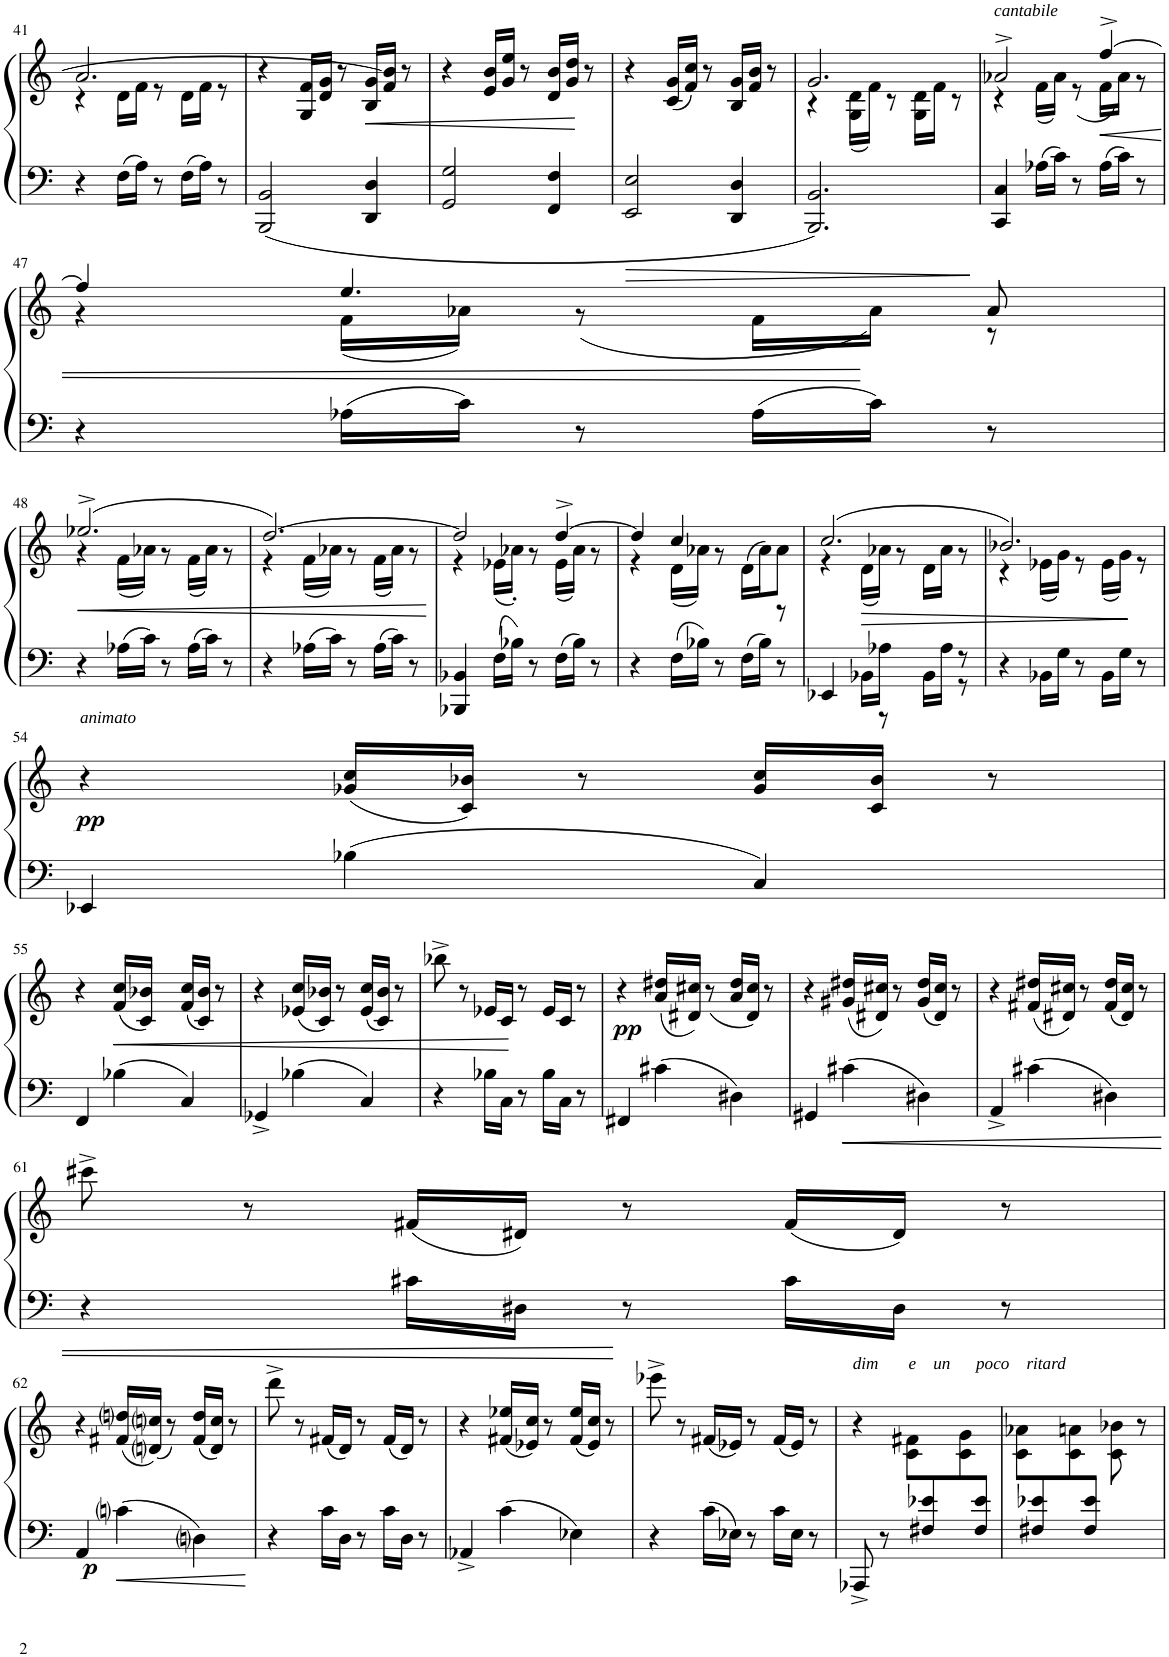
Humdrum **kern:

**kern	**kern	**dynam
*part1	*part1	*part1
*staff2	*staff1	*staff1/2
*I"Midi_1	*	*
!!LO:PB:g=z
*clefF4	*clefG2	*
*k[]	*k[]	*
*M3/4	*M3/4	*
=41	=41	=41
*	*^	*
4r	2.a/	4r	.
16F\LL	.	16d\LL	.
16A\JJ	.	16f\JJ	.
8r	.	8r	.
16F\LL	.	16d\LL	.
16A\JJ	.	16f\JJ	.
8r	.	8r	.
=42	=42	=42	=42
2BBB/ 2BB/	4r	2ryy	.
.	16G/ 16f/LL	.	.
.	16d/ 16g/JJ	.	.
.	8r	.	.
!	!	!	!LO:HP:b
4DD/ 4D/	16B/ 16g/LL	4ryy	<
.	16f/ 16b/]JJ	.	.
.	8r	.	.
=43	=43	=43	=43
2GG/ 2G/	4r	2ryy	.
.	16e/ 16b/LL	.	.
.	16g/ 16ee/JJ	.	.
.	8r	.	.
4FF/ 4F/	16d/ 16b/LL	4ryy	.
.	16g/ 16dd/JJ	.	.
.	8r	.	[
=44	=44	=44	=44
2EE/ 2E/	4r	2ryy	.
.	(16c/ 16g/LL	.	.
.	16f/ 16cc/JJ)	.	.
.	8r	.	.
4DD/ 4D/	16B/ 16g/LL	4ryy	.
.	16f/ 16b/JJ	.	.
.	8r	.	.
=45	=45	=45	=45
2.BBB/ 2.BB/	2.g/	4r	.
.	.	(16G\ 16d\LL	.
.	.	16f\JJ)	.
.	.	8r	.
.	.	16G\ 16d\LL	.
.	.	16f\JJ	.
.	.	8r	.
=46	=46	=46	=46
!	!LO:TX:a:i:t=cantabile	!	!
4CC/ 4C/	2a-X^/	4r	.
16A-X\LL	.	(16f\LL	.
16c\JJ	.	16a-\JJ)	.
8r	.	(8r	.
!	!	!	!LO:HP:b
16A-\LL	[4ff^/	16f\LL	<
16c\JJ	.	16a-\JJ)	.
8r	.	8r	.
!!LO:LB:g=z	!!
=47	=47	=47	=47
4r	4ff/]	4r	.
16A-X\LL	4.ee/	(16f\LL	.
16c\JJ	.	16a-X\JJ)	.
8r	.	(8r	.
16A-\LL	.	16f\LL	.
16c\JJ	.	16a-\JJ)	[
8r	8a-/	8r	.
!!LO:LB:g=z	!!
=48	=48	=48	=48
*^	*	*	*
!	!	!	!	!LO:HP:b
4r	2ryy	(2.ee-X^/	4r	<
16A-X\LL	.	.	(16f\LL	.
16c\JJ	.	.	16a-X\JJ)	.
8r	.	.	8r	.
16A-\LL	4ryy	.	(16f\LL	.
16c\JJ	.	.	16a-\JJ)	.
8r	.	.	8r	.
=49	=49	=49	=49	=49
4r	2ryy	[2.dd/)	4r	.
16A-X\LL	.	.	(16f\LL	.
16c\JJ	.	.	16a-X\JJ)	.
8r	.	.	8r	.
16A-\LL	4ryy	.	(16f\LL	.
16c\JJ	.	.	16a-\JJ)	.
8r	.	.	8r	.
*v	*v	*	*	*
*	*v	*v	*
.	.	[
=50	=50	=50
*^	*^	*
4BBB-X/ 4BB-X/	2ryy	2dd/]	4r	.
16F\LL	.	.	(16e-X\LL	.
16B-X\JJ	.	.	16a-X'\JJ)	.
8r	.	.	8r	.
16F\LL	4ryy	[4dd^/	(16e-\LL	.
16B-\JJ	.	.	16a-\JJ)	.
8r	.	.	8r	.
=51	=51	=51	=51	=51
4r	2ryy	4dd/]	4r	.
16F\LL	.	4cc/	(16d\LL	.
16B-X\JJ	.	.	16a-X\JJ)	.
8r	.	.	8r	.
16F\LL	4ryy	(16d\LL	8ryy	.
16B-\JJ	.	16a-\J)	.	.
8r	.	8a-\J	8r	.
=52	=52	=52	=52	=52
4EE-X/	4ryy	(2.cc/	4r	.
!	!	!	!	!LO:HP:b
16BB-X\LL	16ryy	.	(16d\LL	>
16A-X\JJ	8r	.	16a-X\JJ)	.
8ryy	.	.	8r	.
.	16ryy	.	.	.
16BB-\LL	8ryy	.	16d\LL	.
16A-\JJ	.	.	16a-\JJ	.
8r	8r	.	8r	.
=53	=53	=53	=53	=53
4r	2ryy	2.b-X/)	4r	.
16BB-X\LL	.	.	(16e-X\LL	.
16G\JJ	.	.	16g\JJ)	.
8r	.	.	8r	.
16BB-\LL	4ryy	.	(16e-\LL	.
16G\JJ	.	.	16g\JJ)	.
8r	.	.	8r	]
!!LO:LB:g=z	!!
=54	=54	=54	=54	=54
!	!	!LO:TX:a:i:t=animato	!	!
!	!	!	!	!LO:DY:b
4EE-X/	2ryy	4r	2ryy	pp
4B-X\	.	(16g-X/ 16cc/LL	.	.
.	.	16c/ 16b-X/JJ)	.	.
.	.	8r	.	.
4C/	4ryy	16g-/ 16cc/LL	4ryy	.
.	.	16c/ 16b-/JJ	.	.
.	.	8r	.	.
*v	*v	*	*	*
*	*v	*v	*
!!LO:LB:g=z
=55	=55	=55
4FF/	4r	.
!	!	!LO:HP:b
4B-X\	(16f/ 16cc/LL	<
.	16c/ 16b-X/JJ)	.
.	8ryy	.
4C/	(16f/ 16cc/LL	.
.	16c/ 16b-/JJ)	.
.	8r	.
=56	=56	=56
4GG-X^/	4r	.
4B-X\	(16e-X/ 16cc/LL	.
.	16c/ 16b-X/JJ)	.
.	8r	.
4C/	(16e-/ 16cc/LL	.
.	16c/ 16b-/JJ)	.
.	8r	.
=57	=57	=57
4r	8bb-X^\	.
.	8r	.
16B-X\LL	16e-X/LL	.
16C\JJ	16c/JJ	.
8r	8r	[
16B-\LL	16e-/LL	.
16C\JJ	16c/JJ	.
8r	8r	.
=58	=58	=58
!	!	!LO:DY:b
4FF#X/	4r	pp
4c#X\	(16a/ 16dd#X/LL	.
.	16d#X/ 16cc#X/JJ)	.
.	(8r	.
4D#X\	16a/ 16dd#/LL	.
.	16d#/ 16cc#/JJ)	.
.	8r	.
=59	=59	=59
4GG#X/	4r	.
4c#X\	(16g#X/ 16dd#X/LL	.
.	16d#X/ 16cc#X/JJ)	.
.	8r	.
4D#X\	(16g#/ 16dd#/LL	.
.	16d#/ 16cc#/JJ)	.
.	8r	.
=60	=60	=60
4AA^/	4r	.
4c#X\	(16f#X/ 16dd#X/LL	.
.	16d#X/ 16cc#X/JJ)	.
.	8r	.
4D#X\	(16f#/ 16dd#/LL	.
.	16d#/ 16cc#/JJ)	.
.	8r	.
!!LO:LB:g=z
=61	=61	=61
4r	8ccc#X^\	.
.	8r	.
16c#X\LL	(16f#X/LL	.
16D#X\JJ	16d#X/JJ)	.
8r	8r	.
16c#\LL	(16f#/LL	.
16D#\JJ	16d#/JJ)	.
8r	8r	.
!!LO:LB:g=z
=62	=62	=62
!	!	!LO:DY:b=2
4AA/	4r	p
4cni\	(16f#X/ 16ddni/LL	.
.	(16dni/ 16ccni/JJ)	.
.	8r)	.
4Dni\	(16f#/ 16dd/LL	.
.	16d/ 16cc/JJ)	.
.	8r	.
=63	=63	=63
4r	8ddd^\	.
.	8r	.
16c\LL	(16f#X/LL	.
16D\JJ	16d/JJ)	.
8r	8r	.
16c\LL	(16f#/LL	.
16D\JJ	16d/JJ)	.
8r	8r	.
=64	=64	=64
4AA-X^/	4r	.
4c\	(16f#X/ 16ee-X/LL	.
.	16e-X/ 16cc/JJ)	.
.	8r	.
4E-X\	(16f#/ 16ee-/LL	.
.	16e-/ 16cc/JJ)	.
.	8r	.
=65	=65	=65
4r	8eee-X^\	.
.	8r	.
16c\LL	(16f#X/LL	.
16E-X\JJ	16e-X/JJ)	.
8r	8r	.
16c\LL	(16f#/LL	.
16E-\JJ	16e-/JJ)	.
8r	8r	.
=66	=66	=66
*	*^	*
!	!LO:TX:a:i:t=dim       e    un      poco    ritard	!	!
8AAA-X^/	4r	4ryy	.
8r	.	.	.
8ryy	4ryy	8c\ 8f#X\L	.
8F#X/ 8e-X/	.	8ryy	.
8ryy	4ryy	8c\ 8g\	.
8F#/ 8e-/J	.	8ryy	.
=67	=67	=67	=67
8ryy	2ryy	8c\ 8a-X\L	.
8F#X/ 8e-X/	.	8ryy	.
8ryy	.	8c\ 8an\	.
8F#/ 8e-/J	.	4.ryy	.
4ryy	8c\ 8b-X\	.	.
.	8r	.	.
*	*v	*v	*
=	=	=
*-	*-	*-
